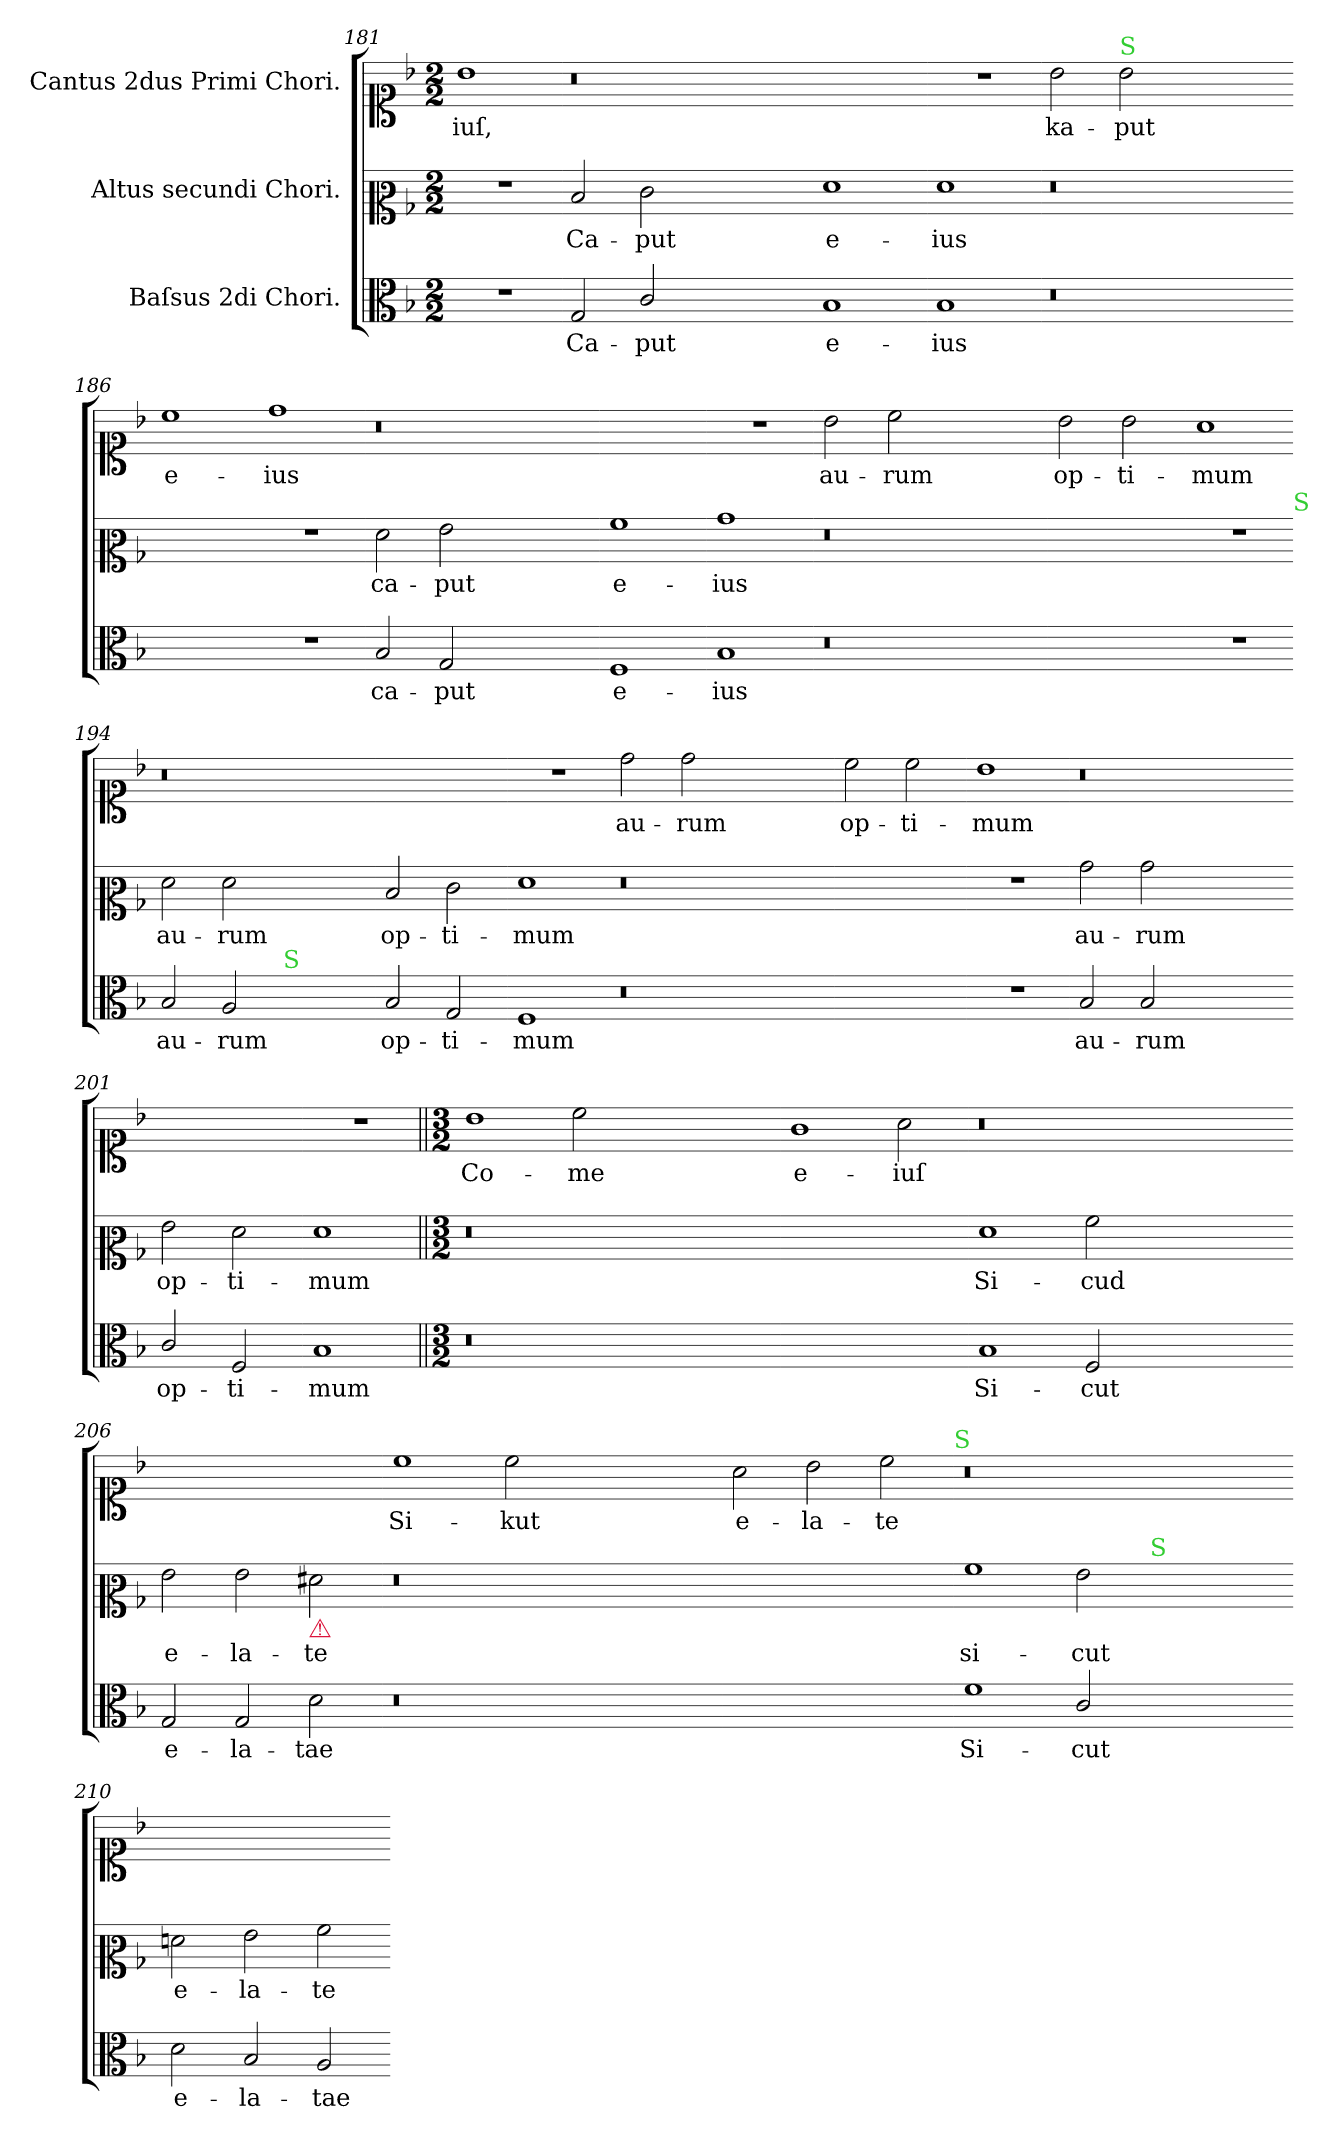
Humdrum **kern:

**kern	**text	**kern	**text	**kern	**text
*part3	*part3	*part2	*part2	*part1	*part1
*staff3	*staff3	*staff2	*staff2	*staff1	*staff1
*I"Baſsus 2di Chori.	*	*I"Altus secundi Chori.	*	*I"Cantus 2dus Primi Chori.	*
*clefC3	*	*clefC2	*	*clefC1	*
*k[b-]	*	*k[b-]	*	*k[b-]	*
*F:	*	*F:	*	*F:	*
*M2/2	*	*M2/2	*	*M2/2	*
=181	=181	=181	=181	=181	=181
1r	.	1r	.	1b-	-iuſ,
=182-	=182-	=182-	=182-	=182-	=182-
2G/	Ca-	2d/	Ca-	0r	.
2c/	-put	2e\	-put	.	.
1ryy	.	1ryy	.	.	.
=183-	=183-	=183-	=183-	=183-	=183-
1B-	e-	1f	e-	1ryy	.
=184-	=184-	=184-	=184-	=184-	=184-
1B-	-ius	1f	-ius	1r	.
=185-	=185-	=185-	=185-	=185-	=185-
0r	.	0r	.	2b-\	ka-
!	!	!	!	!LO:TX:a:color=limegreen:t=S	!
.	.	.	.	2b-\	-put
.	.	.	.	1ryy	.
=186-	=186-	=186-	=186-	=186-	=186-
1ryy	.	1ryy	.	1cc	e-
=187-	=187-	=187-	=187-	=187-	=187-
1r	.	1r	.	1dd	-ius
=188-	=188-	=188-	=188-	=188-	=188-
2B-/	ca-	2f\	ca-	0r	.
2G/	-put	2g\	-put	.	.
1ryy	.	1ryy	.	.	.
=189-	=189-	=189-	=189-	=189-	=189-
1F	e-	1a	e-	1ryy	.
=190-	=190-	=190-	=190-	=190-	=190-
1B-	-ius	1b-	-ius	1r	.
=191-	=191-	=191-	=191-	=191-	=191-
0r	.	0r	.	2b-\	au-
.	.	.	.	2cc\	-rum
.	.	.	.	1ryy	.
=192-	=192-	=192-	=192-	=192-	=192-
1ryy	.	1ryy	.	2b-\	op-
.	.	.	.	2b-\	-ti-
=193-	=193-	=193-	=193-	=193-	=193-
1r	.	1r	.	1a	-mum
!	!	!LO:TX:a:color=limegreen:t=S	!	!	!
=194-	=194-	=194-	=194-	=194-	=194-
2B-/	au-	2f\	au-	0r	.
2A/	-rum	2f\	-rum	.	.
!LO:TX:a:color=limegreen:t=S	!	!	!	!	!
1ryy	.	1ryy	.	.	.
=195-	=195-	=195-	=195-	=195-	=195-
2B-/	op-	2d/	op-	1ryy	.
2G/	-ti-	2e\	-ti-	.	.
=196-	=196-	=196-	=196-	=196-	=196-
1F	-mum	1f	-mum	1r	.
=197-	=197-	=197-	=197-	=197-	=197-
0r	.	0r	.	2dd\	au-
.	.	.	.	2dd\	-rum
.	.	.	.	1ryy	.
=198-	=198-	=198-	=198-	=198-	=198-
1ryy	.	1ryy	.	2cc\	op-
.	.	.	.	2cc\	-ti-
=199-	=199-	=199-	=199-	=199-	=199-
1r	.	1r	.	1b-	-mum
=200-	=200-	=200-	=200-	=200-	=200-
2B-/	au-	2b-\	au-	0r	.
2B-/	-rum	2b-\	-rum	.	.
1ryy	.	1ryy	.	.	.
=201-	=201-	=201-	=201-	=201-	=201-
2c/	op-	2g\	op-	1ryy	.
2F/	-ti-	2f\	-ti-	.	.
=202-	=202-	=202-	=202-	=202-	=202-
1B-	-mum	1f	-mum	1r	.
=203||	=203||	=203||	=203||	=203||	=203||
*M3/2	*	*M3/2	*	*M3/2	*
0.r	.	0.r	.	1b-	Co-
.	.	.	.	2cc\	-me
.	.	.	.	1.ryy	.
=204-	=204-	=204-	=204-	=204-	=204-
1.ryy	.	1.ryy	.	1g	e-
.	.	.	.	2a\	-iuſ
=205-	=205-	=205-	=205-	=205-	=205-
1B-	Si-	1f	Si-	0.r	.
2F/	-cut	2a\	-cud	.	.
1.ryy	.	1.ryy	.	.	.
=206-	=206-	=206-	=206-	=206-	=206-
2G/	e-	2g\	e-	1.ryy	.
2G/	-la-	2g\	-la-	.	.
!	!	!LO:TX:b:color=crimson:t=⚠	!	!	!
2d\	-tae	2f#X\	-te	.	.
=207-	=207-	=207-	=207-	=207-	=207-
0.r	.	0.r	.	1cc	Si-
.	.	.	.	2cc\	-kut
.	.	.	.	1.ryy	.
=208-	=208-	=208-	=208-	=208-	=208-
1.ryy	.	1.ryy	.	2a\	e-
.	.	.	.	2b-\	-la-
.	.	.	.	2cc\	-te
!	!	!	!	!LO:TX:a:color=limegreen:t=S	!
=209-	=209-	=209-	=209-	=209-	=209-
1f	Si-	1a	si-	0.r	.
2c/	-cut	2g\	-cut	.	.
!	!	!LO:TX:a:color=limegreen:t=S	!	!	!
1.ryy	.	1.ryy	.	.	.
=210-	=210-	=210-	=210-	=210-	=210-
2d\	e-	2fn\	e-	1.ryy	.
2B-/	-la-	2g\	-la-	.	.
2A/	-tae	2a\	-te	.	.
=-	=-	=-	=-	=-	=-
*-	*-	*-	*-	*-	*-
